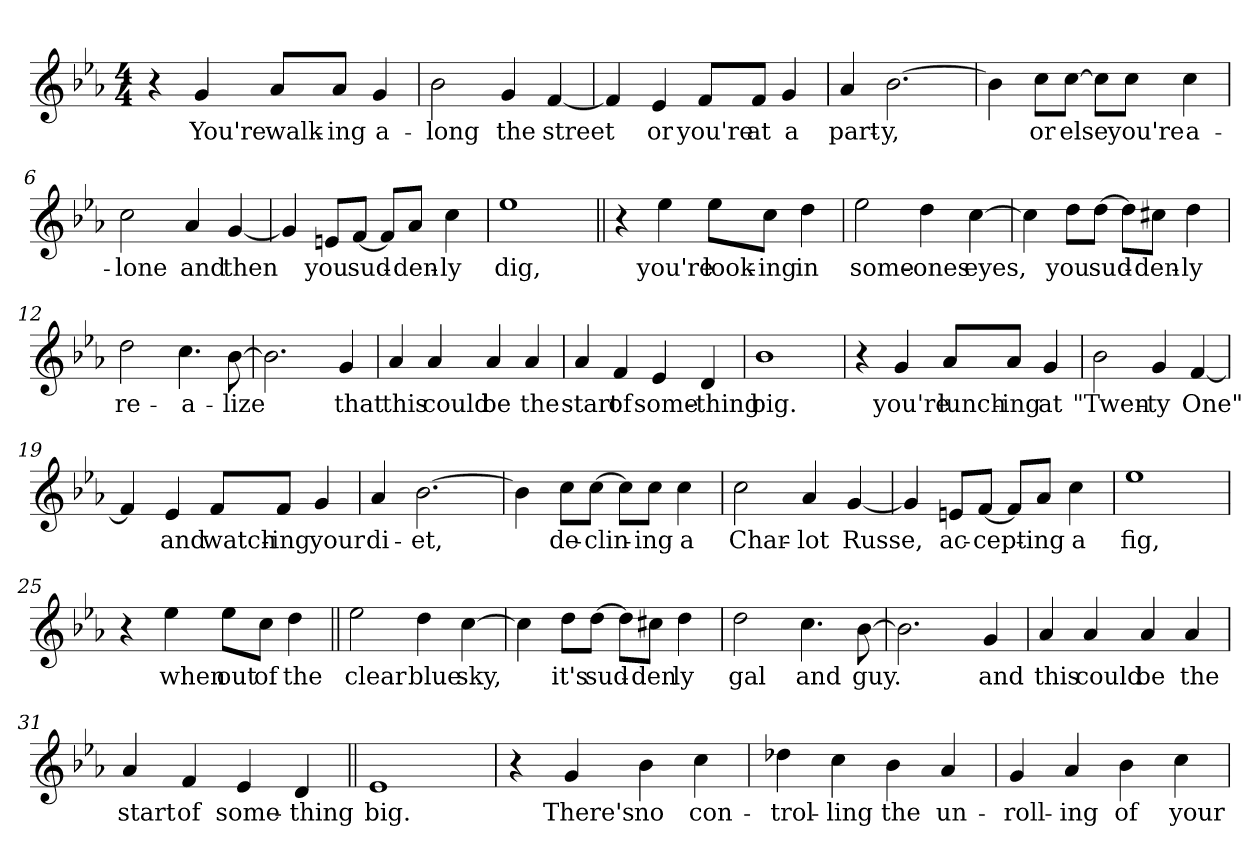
**kern	**text
*part1	*part1
*staff1	*staff1
*clefG2	*
*k[b-e-a-]	*
*E-:	*
*M4/4	*
=1	=1
4r	.
4g/	You're
8a-/L	walk-
8a-/J	-ing
4g/	a-
=2	=2
2b-\	-long
4g/	the
[4f/	street
=3	=3
4f/]	.
4e-/	or
8f/L	you're
8f/J	at
4g/	a
=4	=4
4a-/	part-
[2.b-\	-y,
!!LO:LB:g=z
=5	=5
4b-\]	.
8cc\L	or
[8cc\J	else
8cc\L]	.
8cc\J	you're
4cc\	a-
=6	=6
2cc\	-lone
4a-/	and
[4g/	then
=7	=7
4g/]	.
8en/L	you
[8f/J	sud-
8f/L]	.
8a-/J	-den-
4cc\	-ly
=8	=8
1ee-	dig,
!!LO:LB:g=z
=9||	=9||
4r	.
4ee-\	you're
8ee-\L	look-
8cc\J	-ing
4dd\	in
=10	=10
2ee-\	some-
4dd\	-ones
[4cc\	eyes,
=11	=11
4cc\]	.
8dd\L	you
[8dd\J	sud-
8dd\L]	.
8cc#X\J	-den-
4dd\	-ly
=12	=12
2dd\	re-
4.cc\	-a-
[8b-\	-lize
!!LO:LB:g=z
=13	=13
2.b-\]	.
4g/	that
=14	=14
4a-/	this
4a-/	could
4a-/	be
4a-/	the
=15	=15
4a-/	start
4f/	of
4e-/	some-
4d/	-thing
=16	=16
1b-	big.
!!LO:LB:g=z
=17	=17
4r	.
4g/	you're
8a-/L	lunch-
8a-/J	-ing
4g/	at
=18	=18
2b-\	"Twen-
4g/	-ty
[4f/	One"
=19	=19
4f/]	.
4e-/	and
8f/L	watch-
8f/J	-ing
4g/	your
=20	=20
4a-/	di-
[2.b-\	-et,
!!LO:LB:g=z
=21	=21
4b-\]	.
8cc\L	de-
[8cc\J	-clin-
8cc\L]	.
8cc\J	-ing
4cc\	a
=22	=22
2cc\	Char-
4a-/	-lot
[4g/	Russe,
=23	=23
4g/]	.
8en/L	ac-
[8f/J	-cept-
8f/L]	.
8a-/J	-ing
4cc\	a
=24	=24
1ee-	fig,
!!LO:LB:g=z
=25	=25
4r	.
4ee-\	when
8ee-\L	out
8cc\J	of
4dd\	the
=26||	=26||
2ee-\	clear
4dd\	blue
[4cc\	sky,
=27	=27
4cc\]	.
8dd\L	it's
[8dd\J	sud-
8dd\L]	.
8cc#X\J	-den
4dd\	ly
=28	=28
2dd\	gal
4.cc\	and
[8b-\	guy.
!!LO:LB:g=z
=29	=29
2.b-\]	.
4g/	and
=30	=30
4a-/	this
4a-/	could
4a-/	be
4a-/	the
=31	=31
4a-/	start
4f/	of
4e-/	some-
4d/	-thing
=32||	=32||
1e-	big.
=33	=33
4r	.
4g/	There's
4b-\	no
4cc\	con-
!!LO:PB:g=z
=34	=34
4dd-X\	-trol-
4cc\	-ling
4b-\	the
4a-/	un-
=35	=35
4g/	-roll-
4a-/	-ing
4b-\	of
4cc\	your
=	=
*-	*-
